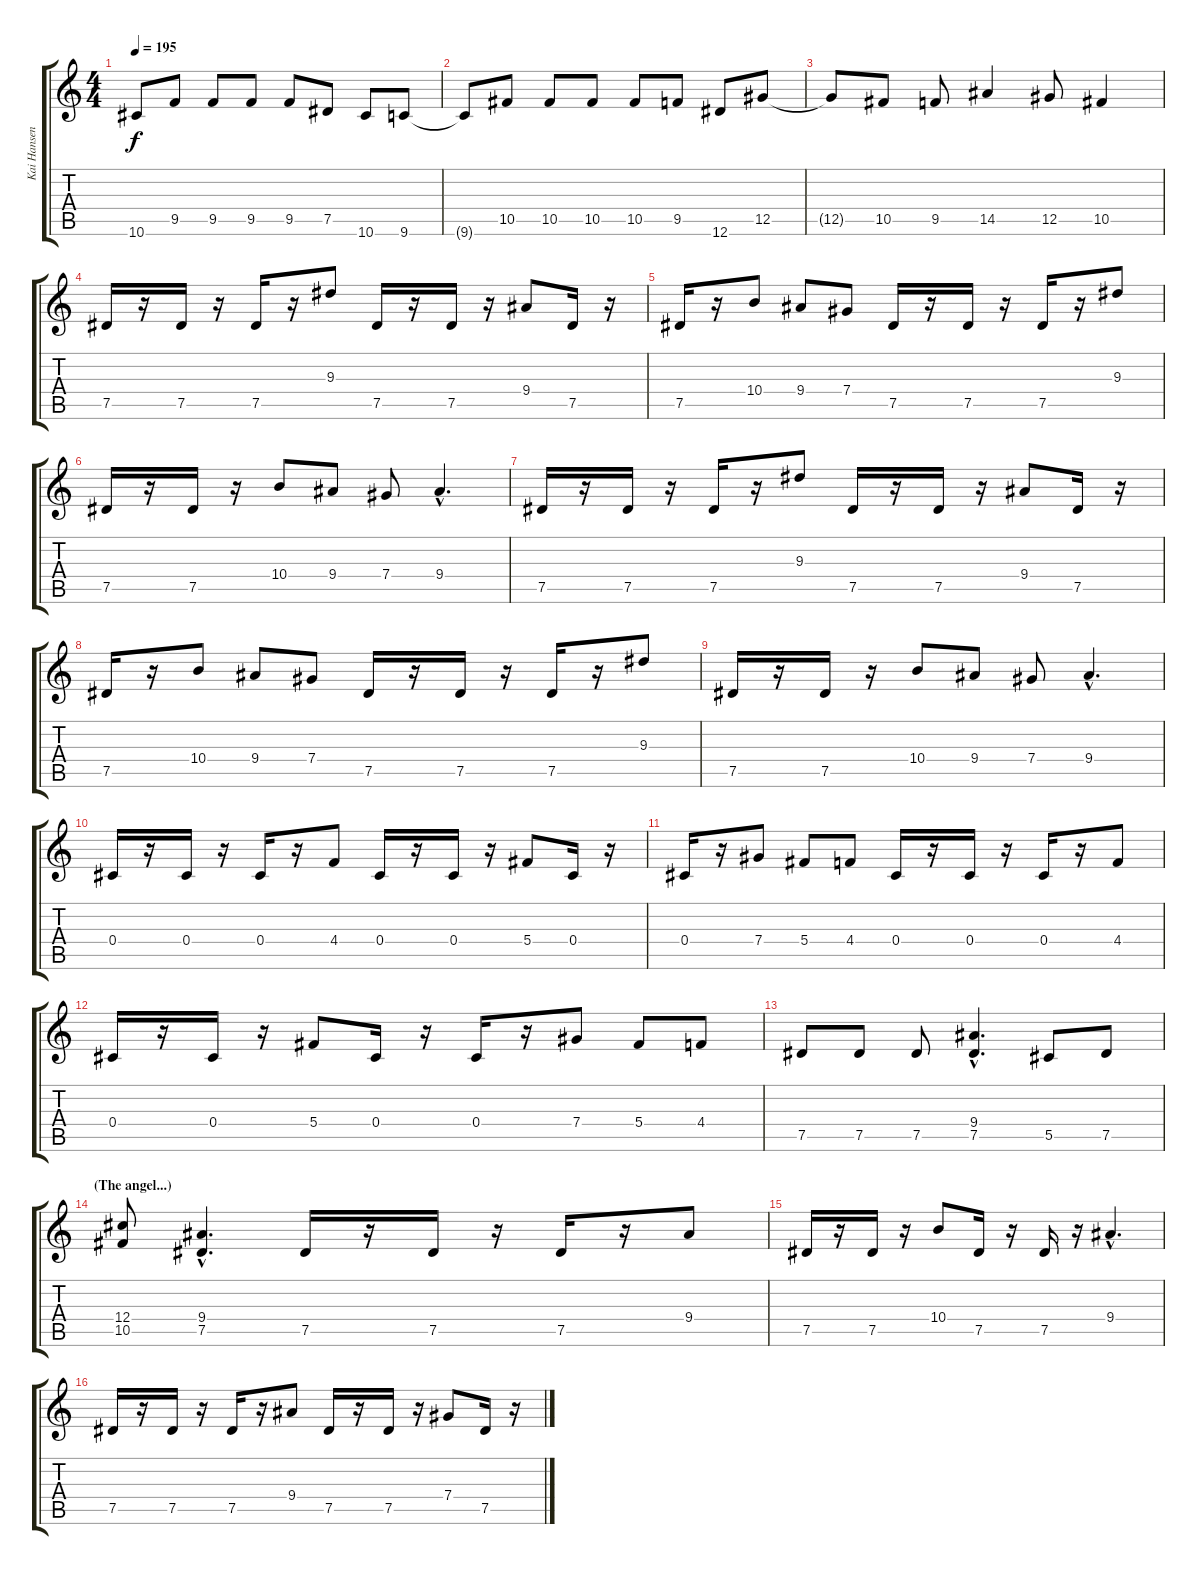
\track ("Kai Hansen" "Kai Hansen") {instrument distortionguitar}
\staff {score tabs}
\tuning (Eb4 Bb3 Gb3 Db3 Ab2 Eb2) {hide}
\ts (4 4)
\tempo 195
\clef g2
\ks c
10.6{t}.8{dy f} 9.5.8 9.5.8 9.5.8 9.5.8 7.5.8 10.6.8 9.6.8 |
9.6{t}.8 10.5.8 10.5.8 10.5.8 10.5.8 9.5.8 12.6.8 12.5.8 |
12.5{t}.8 10.5.8 9.5.8 14.5.4 12.5.8 10.5.4 |
7.5.16 r.16 7.5.16 r.16 7.5.16 r.16 9.3.8 7.5.16 r.16 7.5.16 r.16 9.4.8 7.5.16 r.16 |
7.5.16 r.16 10.4.8 9.4.8 7.4.8 7.5.16 r.16 7.5.16 r.16 7.5.16 r.16 9.3.8 |
7.5.16 r.16 7.5.16 r.16 10.4.8 9.4.8 7.4.8 9.4{hac}.4{d} |
7.5.16 r.16 7.5.16 r.16 7.5.16 r.16 9.3.8 7.5.16 r.16 7.5.16 r.16 9.4.8 7.5.16 r.16 |
7.5.16 r.16 10.4.8 9.4.8 7.4.8 7.5.16 r.16 7.5.16 r.16 7.5.16 r.16 9.3.8 |
7.5.16 r.16 7.5.16 r.16 10.4.8 9.4.8 7.4.8 9.4{hac}.4{d} |
0.4.16 r.16 0.4.16 r.16 0.4.16 r.16 4.4.8 0.4.16 r.16 0.4.16 r.16 5.4.8 0.4.16 r.16 |
0.4.16 r.16 7.4.8 5.4.8 4.4.8 0.4.16 r.16 0.4.16 r.16 0.4.16 r.16 4.4.8 |
0.4.16 r.16 0.4.16 r.16 5.4.8 0.4.16 r.16 0.4.16 r.16 7.4.8 5.4.8 4.4.8 |
7.5.8 7.5.8 7.5.8 (9.4{hac} 7.5{hac}).4{d} 5.5.8 7.5.8 |
\section ("" "(The angel...)")
(12.4 10.5).8 (9.4{hac} 7.5{hac}).4{d} 7.5.16 r.16 7.5.16 r.16 7.5.16 r.16 9.4.8 |
7.5.16 r.16 7.5.16 r.16 10.4.8 7.5.16 r.16 7.5.16 r.16 9.4{hac}.4{d} |
7.5.16 r.16 7.5.16 r.16 7.5.16 r.16 9.4.8 7.5.16 r.16 7.5.16 r.16 7.4.8 7.5.16 r.16
